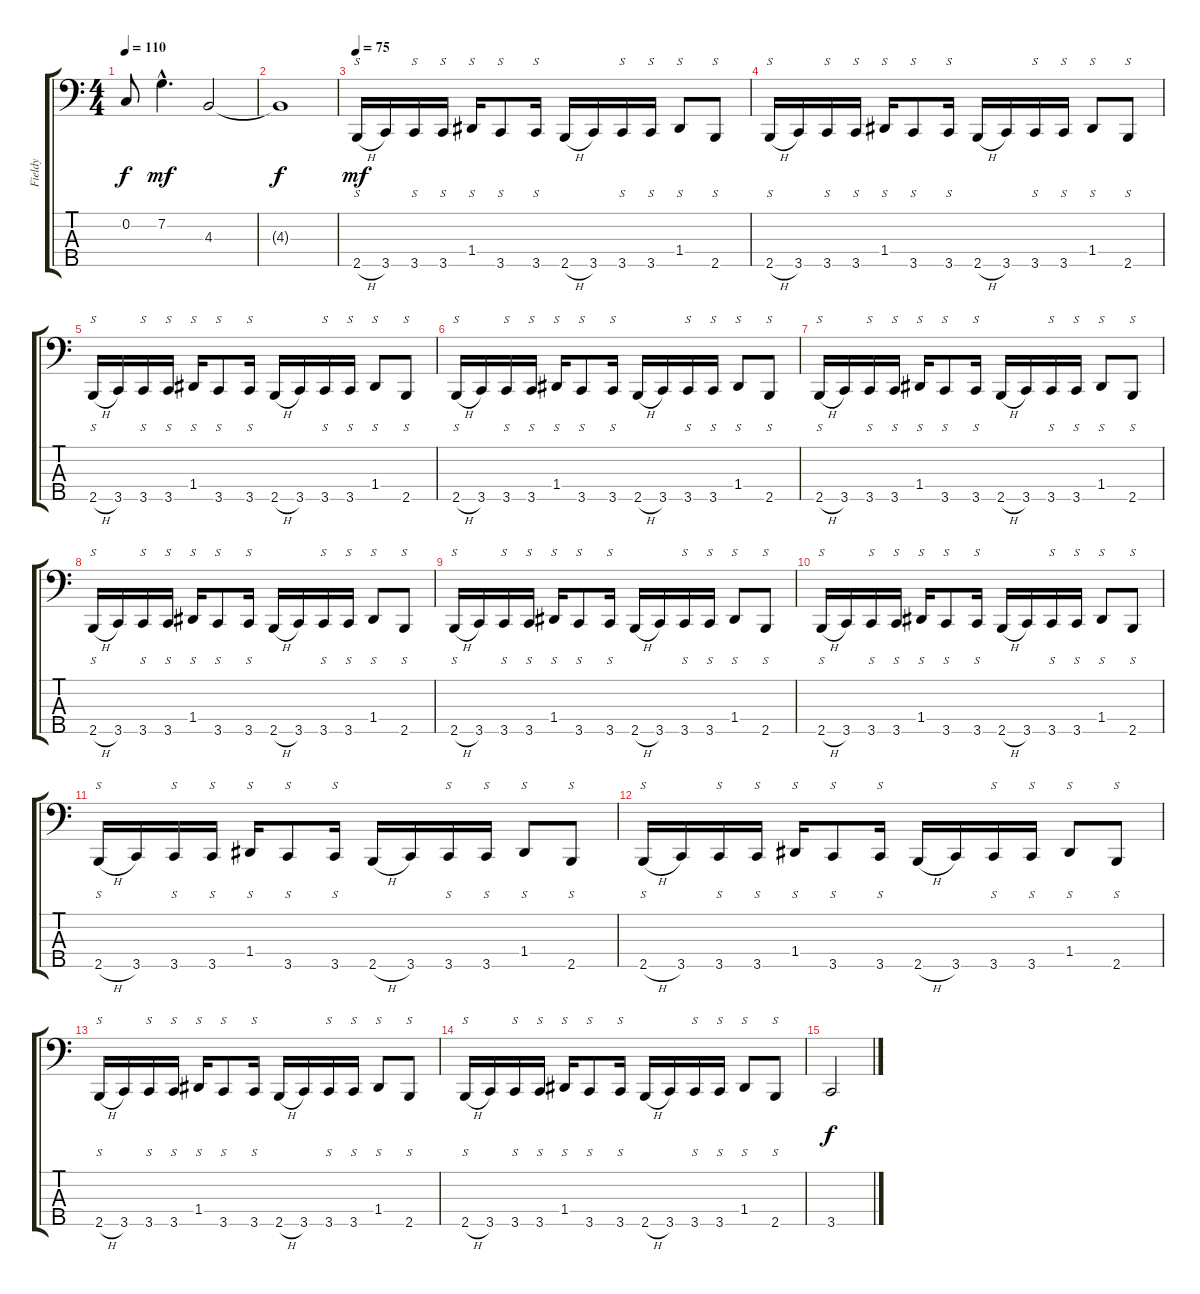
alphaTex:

\track ("Fieldy" "Fieldy") {instrument slapbass1}
\staff {score tabs}
\tuning (F2 C2 G1 D1 A0) {hide}
\ts (4 4)
\tempo 110
\clef f4
\ks c
0.2{t}.8{dy f} 7.2{hac}.4{d dy mf} 4.3.2 |
4.3{t}.1{dy f} |
\tempo 75
2.5{h}.16{s dy mf} 3.5.16 3.5.16{s} 3.5.16{s} 1.4.16{s} 3.5.8{s} 3.5.16{s} 2.5{h}.16 3.5.16 3.5.16{s} 3.5.16{s} 1.4.8{s} 2.5.8{s} |
2.5{h}.16{s} 3.5.16 3.5.16{s} 3.5.16{s} 1.4.16{s} 3.5.8{s} 3.5.16{s} 2.5{h}.16 3.5.16 3.5.16{s} 3.5.16{s} 1.4.8{s} 2.5.8{s} |
2.5{h}.16{s} 3.5.16 3.5.16{s} 3.5.16{s} 1.4.16{s} 3.5.8{s} 3.5.16{s} 2.5{h}.16 3.5.16 3.5.16{s} 3.5.16{s} 1.4.8{s} 2.5.8{s} |
2.5{h}.16{s} 3.5.16 3.5.16{s} 3.5.16{s} 1.4.16{s} 3.5.8{s} 3.5.16{s} 2.5{h}.16 3.5.16 3.5.16{s} 3.5.16{s} 1.4.8{s} 2.5.8{s} |
2.5{h}.16{s} 3.5.16 3.5.16{s} 3.5.16{s} 1.4.16{s} 3.5.8{s} 3.5.16{s} 2.5{h}.16 3.5.16 3.5.16{s} 3.5.16{s} 1.4.8{s} 2.5.8{s} |
2.5{h}.16{s} 3.5.16 3.5.16{s} 3.5.16{s} 1.4.16{s} 3.5.8{s} 3.5.16{s} 2.5{h}.16 3.5.16 3.5.16{s} 3.5.16{s} 1.4.8{s} 2.5.8{s} |
2.5{h}.16{s} 3.5.16 3.5.16{s} 3.5.16{s} 1.4.16{s} 3.5.8{s} 3.5.16{s} 2.5{h}.16 3.5.16 3.5.16{s} 3.5.16{s} 1.4.8{s} 2.5.8{s} |
2.5{h}.16{s} 3.5.16 3.5.16{s} 3.5.16{s} 1.4.16{s} 3.5.8{s} 3.5.16{s} 2.5{h}.16 3.5.16 3.5.16{s} 3.5.16{s} 1.4.8{s} 2.5.8{s} |
2.5{h}.16{s} 3.5.16 3.5.16{s} 3.5.16{s} 1.4.16{s} 3.5.8{s} 3.5.16{s} 2.5{h}.16 3.5.16 3.5.16{s} 3.5.16{s} 1.4.8{s} 2.5.8{s} |
2.5{h}.16{s} 3.5.16 3.5.16{s} 3.5.16{s} 1.4.16{s} 3.5.8{s} 3.5.16{s} 2.5{h}.16 3.5.16 3.5.16{s} 3.5.16{s} 1.4.8{s} 2.5.8{s} |
2.5{h}.16{s} 3.5.16 3.5.16{s} 3.5.16{s} 1.4.16{s} 3.5.8{s} 3.5.16{s} 2.5{h}.16 3.5.16 3.5.16{s} 3.5.16{s} 1.4.8{s} 2.5.8{s} |
2.5{h}.16{s} 3.5.16 3.5.16{s} 3.5.16{s} 1.4.16{s} 3.5.8{s} 3.5.16{s} 2.5{h}.16 3.5.16 3.5.16{s} 3.5.16{s} 1.4.8{s} 2.5.8{s} |
3.5.2{dy f}
